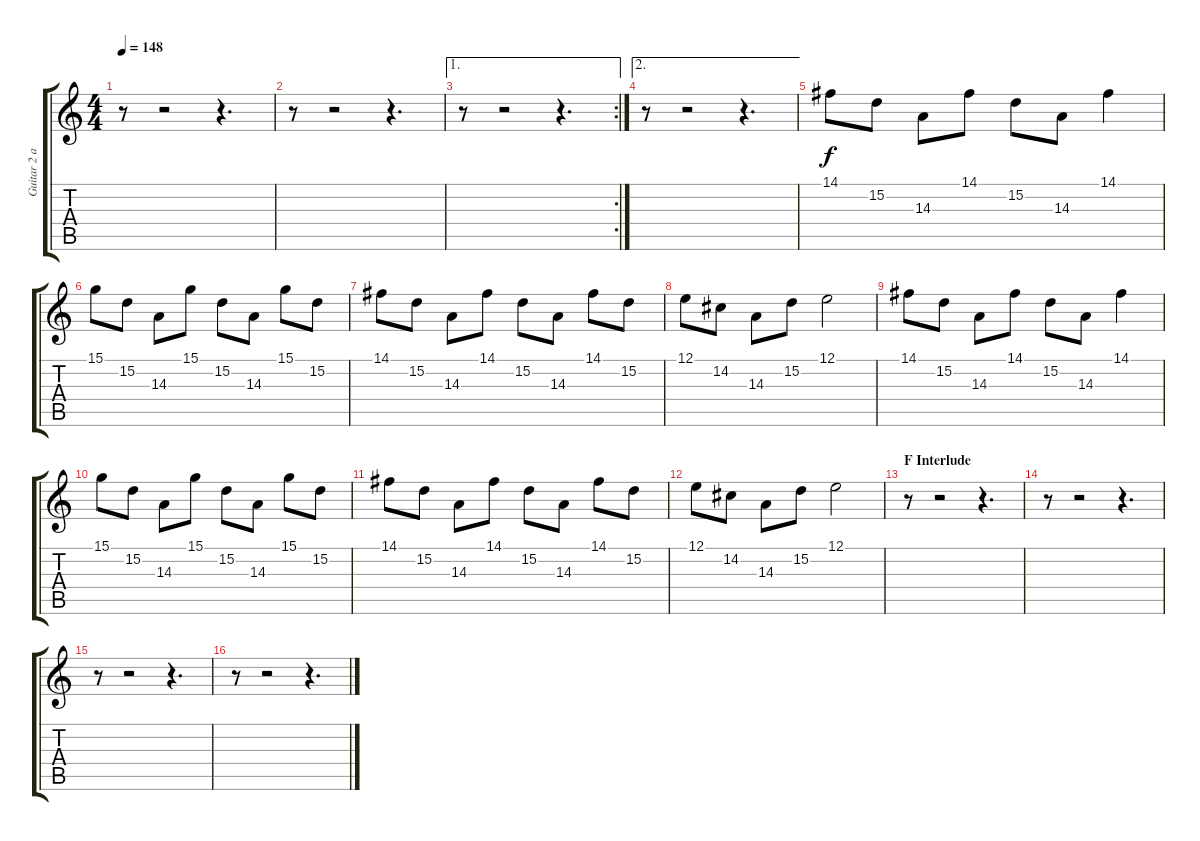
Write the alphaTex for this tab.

\track ("Guitar 2 and Synths" "Guitar 2 a") {instrument lead8bassandlead}
\staff {score tabs}
\tuning (E4 B3 G3 D3 A2 E2) {hide}
\ts (4 4)
\tempo 148
\clef g2
\ks c
r.8{dy f} r.2 r.4{d} |
r.8 r.2 r.4{d} |
\ae 1
\rc 2
r.8 r.2 r.4{d} |
\ae 2
r.8 r.2 r.4{d} |
14.1.8{volume 7 balance 0} 15.2.8 14.3.8 14.1.8 15.2.8 14.3.8 14.1.4 |
15.1.8 15.2.8 14.3.8 15.1.8 15.2.8 14.3.8 15.1.8 15.2.8 |
14.1.8 15.2.8 14.3.8 14.1.8 15.2.8 14.3.8 14.1.8 15.2.8 |
12.1.8 14.2.8 14.3.8 15.2.8 12.1.2 |
14.1.8 15.2.8 14.3.8 14.1.8 15.2.8 14.3.8 14.1.4 |
15.1.8 15.2.8 14.3.8 15.1.8 15.2.8 14.3.8 15.1.8 15.2.8 |
14.1.8 15.2.8 14.3.8 14.1.8 15.2.8 14.3.8 14.1.8 15.2.8 |
12.1.8 14.2.8 14.3.8 15.2.8 12.1.2 |
\section ("" "F Interlude")
r.8 r.2 r.4{d} |
r.8 r.2 r.4{d} |
r.8 r.2 r.4{d} |
r.8 r.2 r.4{d}
